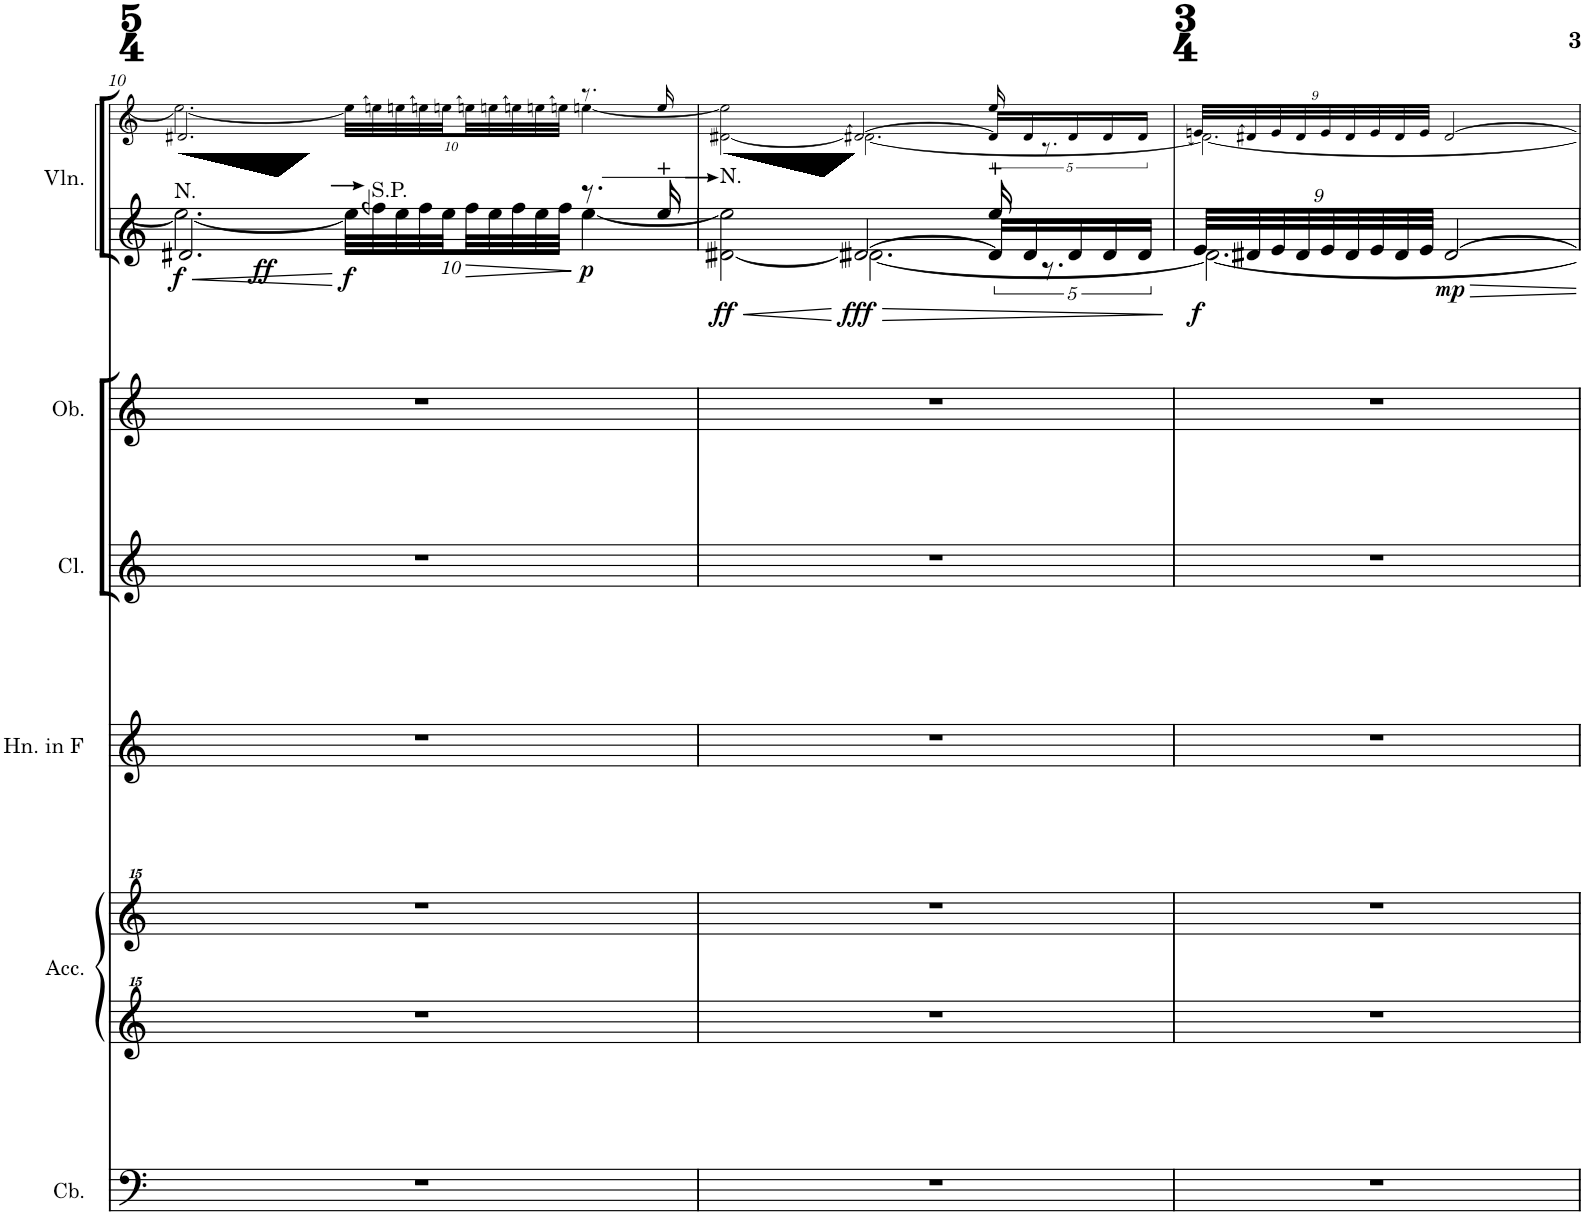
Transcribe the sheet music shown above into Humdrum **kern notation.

**kern	**kern	**kern	**kern	**kern	**kern	**kern	**kern	**dynam
*part6	*part5	*part5	*part4	*part3	*part2	*part1	*part1	*part1
*staff8	*staff7	*staff6	*staff5	*staff4	*staff3	*staff2	*staff1	*staff1/2
*I"Contrabass	*I"Accordion	*	*I"Horn in F	*I"Clarinet	*I"Oboe	*I"Solo Violin	*	*
*I'Cb.	*I'Acc.	*	*I'Hn. in F	*I'Cl.	*I'Ob.	*I'Vln.	*	*
!!LO:PB:g=z
*clefF4	*clefG^^2	*clefG^^2	*clefG2	*clefG2	*clefG2	*clefG2	*clefG2	*
*Trd7c12	*	*	*Trd4c7	*Trd1c2	*	*	*	*
*k[]	*k[]	*k[]	*k[]	*k[]	*k[]	*k[]	*k[]	*
*M5/4	*M5/4	*M5/4	*M5/4	*M5/4	*M5/4	*M5/4	*M5/4	*
=10	=10	=10	=10	=10	=10	=10	=10	=10
*	*	*	*	*	*	*^	*^	*
!	!	!	!	!	!	!LO:TX:a:t=N.	!	!	!	!
!	!	!	!	!	!	!	!	!	!	!LO:DY:b=2
*	*	*	*	*	*	*	*	*	*^	*
4%5r	4%5r	4%5r	4%5r	4%5r	4%5r	2.d#X/	2.ee\_	2.d#X/	2.ee\_	4.ryy	f
!	!	!	!	!	!	!	!	!	!	!	!LO:DY:b
.	.	.	.	.	.	.	.	.	.	2..ryy	ff
*	*	*	*	*	*	*	*Xbrackettup	*	*Xbrackettup	*	*
!	!	!	!	!	!	!	!	!	!	!	!LO:DY:b=2
.	.	.	.	.	.	4ryy	40ee\LLL]	4ryy	40ee\LLL]	.	f
!	!	!	!	!	!	!	!LO:TX:a:t=S.P.	!	!	!	!
.	.	.	.	.	.	.	40ffn\	.	40een\	.	.
.	.	.	.	.	.	.	40ee\	.	40een\	.	.
.	.	.	.	.	.	.	40ff\	.	40een\	.	.
.	.	.	.	.	.	.	40ee\	.	40een\	.	.
.	.	.	.	.	.	.	40ff\	.	40een\	.	.
.	.	.	.	.	.	.	40ee\	.	40een\	.	.
.	.	.	.	.	.	.	40ff\	.	40een\	.	.
.	.	.	.	.	.	.	40ee\	.	40een\	.	.
.	.	.	.	.	.	.	40ff\JJJ	.	40een\JJJ	.	.
!	!	!	!	!	!	!	!	!	!	!	!LO:DY:b=2
.	.	.	.	.	.	8.r	[4ee\	8.r	[4een\	.	p
.	.	.	.	.	.	16ee/	.	16ee/	.	.	.
=11	=11	=11	=11	=11	=11	=11	=11	=11	=11	=11	=11
*	*	*	*	*	*	*	*^	*	*	*	*
!	!	!	!	!	!	!LO:TX:a:t=N.	!	!	!	!	!	!
!	!	!	!	!	!	!	!	!	!	!	!	!LO:DY:b=2
4%5r	4%5r	4%5r	4%5r	4%5r	4%5r	2ryy	[2dn\ 2ee\]	1ryy	2ryy	[2dn\ 2ee\]	1ryy	ff
!	!	!	!	!	!	!	!	!	!	!	!	!LO:DY:b=2
.	.	.	.	.	.	[2dn/	2.d\_	.	[2dn/	2.d\_	.	fff
*	*	*	*	*	*	*brackettup	*	*	*brackettup	*	*	*
.	.	.	.	.	.	20d/LL]	.	16ee/	20d/LL]	.	16ee/	.
.	.	.	.	.	.	20d/	.	.	20d/	.	.	.
.	.	.	.	.	.	.	.	8.r	.	.	8.r	.
.	.	.	.	.	.	20d/	.	.	20d/	.	.	.
.	.	.	.	.	.	20d/	.	.	20d/	.	.	.
.	.	.	.	.	.	20d/JJ	.	.	20d/JJ	.	.	.
*	*	*	*	*	*	*v	*v	*v	*	*	*	*
*	*	*	*	*	*	*	*v	*v	*v	*
=12	=12	=12	=12	=12	=12	=12	=12	=12
*M3/4	*M3/4	*M3/4	*M3/4	*M3/4	*M3/4	*M3/4	*M3/4	*
*	*	*	*	*	*	*Xbrackettup	*Xbrackettup	*
*	*	*	*	*	*	*^	*^	*
!	!	!	!	!	!	!	!	!	!	!LO:DY:b=2
2.r	2.r	2.r	2.r	2.r	2.r	36e/LLL	2.d\_	36en/LLL	2.d\_	f
.	.	.	.	.	.	36dn/	.	36dn/	.	.
.	.	.	.	.	.	36e/	.	36e/	.	.
.	.	.	.	.	.	36d/	.	36d/	.	.
.	.	.	.	.	.	36e/	.	36e/	.	.
.	.	.	.	.	.	36d/	.	36d/	.	.
.	.	.	.	.	.	36e/	.	36e/	.	.
.	.	.	.	.	.	36d/	.	36d/	.	.
.	.	.	.	.	.	36e/JJJ	.	36e/JJJ	.	.
!	!	!	!	!	!	!	!	!	!	!LO:DY:b=2
.	.	.	.	.	.	[2d/	.	[2d/	.	mp
*	*	*	*	*	*	*v	*v	*	*	*
*	*	*	*	*	*	*	*v	*v	*
=	=	=	=	=	=	=	=	=
*-	*-	*-	*-	*-	*-	*-	*-	*-
